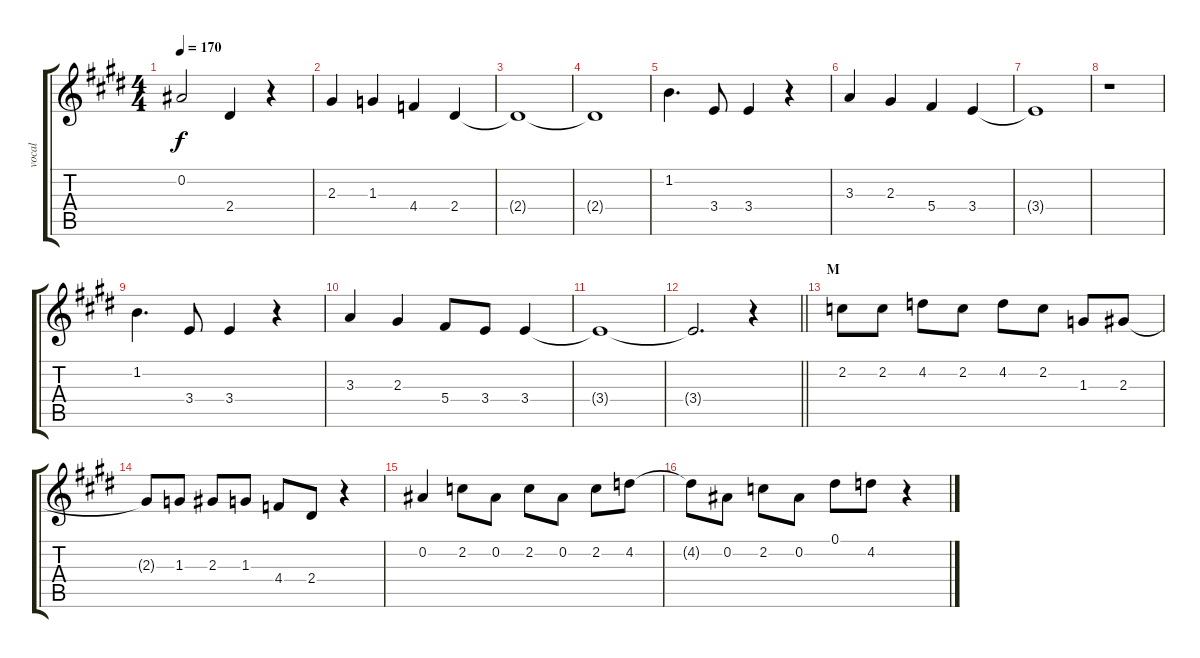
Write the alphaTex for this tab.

\track ("vocal" "vocal") {instrument electricguitarjazz}
\staff {score tabs}
\tuning (Eb4 Bb3 Gb3 Db3 Ab2 Eb2) {hide}
\ts (4 4)
\tempo 170
\clef g2
\ks e
0.2.2{dy f} 2.4.4 r.4 |
2.3.4 1.3.4 4.4.4 2.4.4 |
2.4{t}.1 |
2.4{t}.1 |
1.2.4{d} 3.4.8 3.4.4 r.4 |
3.3.4 2.3.4 5.4.4 3.4.4 |
3.4{t}.1 |
r.1 |
1.2.4{d} 3.4.8 3.4.4 r.4 |
3.3.4 2.3.4 5.4.8 3.4.8 3.4.4 |
3.4{t}.1 |
\barLineRight lightlight
3.4{t}.2{d} r.4 |
\section ("" "M")
2.2.8 2.2.8 4.2.8 2.2.8 4.2.8 2.2.8 1.3.8 2.3.8 |
2.3{t}.8 1.3.8 2.3.8 1.3.8 4.4.8 2.4.8 r.4 |
0.2.4 2.2.8 0.2.8 2.2.8 0.2.8 2.2.8 4.2.8 |
4.2{t}.8 0.2.8 2.2.8 0.2.8 0.1.8 4.2.8 r.4
